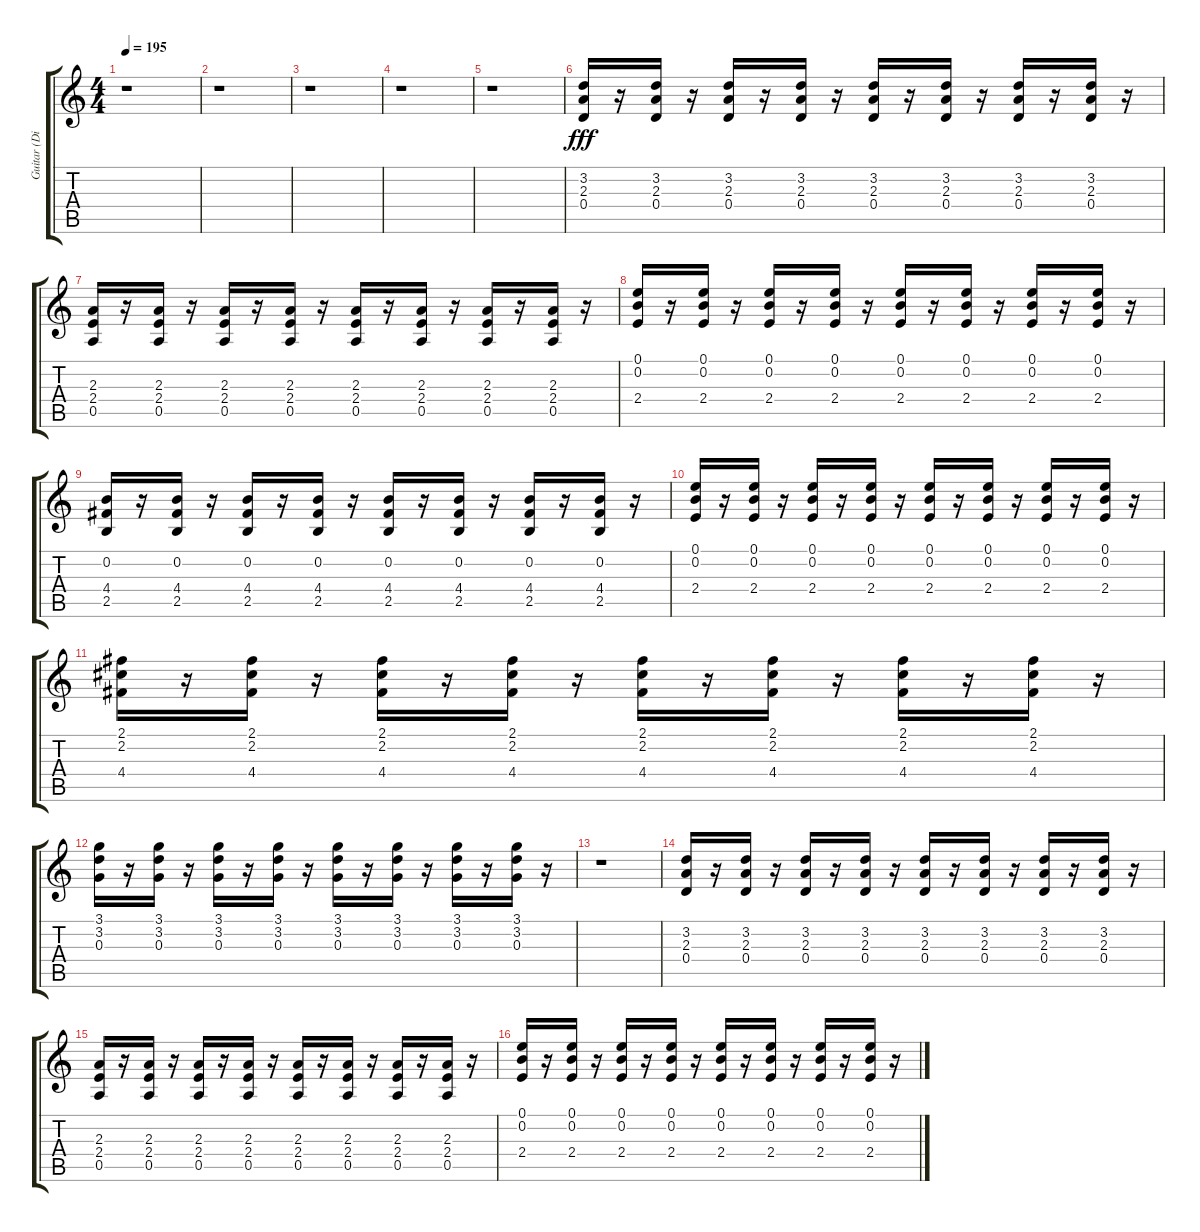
\track ("Guitar (Distortion)" "Guitar (Di") {instrument distortionguitar}
\staff {score tabs}
\tuning (E4 B3 G3 D3 A2 E2) {hide}
\ts (4 4)
\tempo 195
\clef g2
\ks c
r.1{dy fff} |
r.1 |
r.1 |
r.1 |
r.1 |
(3.2 2.3 0.4).16 r.16 (3.2 2.3 0.4).16 r.16 (3.2 2.3 0.4).16 r.16 (3.2 2.3 0.4).16 r.16 (3.2 2.3 0.4).16 r.16 (3.2 2.3 0.4).16 r.16 (3.2 2.3 0.4).16 r.16 (3.2 2.3 0.4).16 r.16 |
(2.3 2.4 0.5).16 r.16 (2.3 2.4 0.5).16 r.16 (2.3 2.4 0.5).16 r.16 (2.3 2.4 0.5).16 r.16 (2.3 2.4 0.5).16 r.16 (2.3 2.4 0.5).16 r.16 (2.3 2.4 0.5).16 r.16 (2.3 2.4 0.5).16 r.16 |
(0.1 0.2 2.4).16 r.16 (0.1 0.2 2.4).16 r.16 (0.1 0.2 2.4).16 r.16 (0.1 0.2 2.4).16 r.16 (0.1 0.2 2.4).16 r.16 (0.1 0.2 2.4).16 r.16 (0.1 0.2 2.4).16 r.16 (0.1 0.2 2.4).16 r.16 |
(0.2 4.4 2.5).16 r.16 (0.2 4.4 2.5).16 r.16 (0.2 4.4 2.5).16 r.16 (0.2 4.4 2.5).16 r.16 (0.2 4.4 2.5).16 r.16 (0.2 4.4 2.5).16 r.16 (0.2 4.4 2.5).16 r.16 (0.2 4.4 2.5).16 r.16 |
(0.1 0.2 2.4).16 r.16 (0.1 0.2 2.4).16 r.16 (0.1 0.2 2.4).16 r.16 (0.1 0.2 2.4).16 r.16 (0.1 0.2 2.4).16 r.16 (0.1 0.2 2.4).16 r.16 (0.1 0.2 2.4).16 r.16 (0.1 0.2 2.4).16 r.16 |
(2.1 2.2 4.4).16 r.16 (2.1 2.2 4.4).16 r.16 (2.1 2.2 4.4).16 r.16 (2.1 2.2 4.4).16 r.16 (2.1 2.2 4.4).16 r.16 (2.1 2.2 4.4).16 r.16 (2.1 2.2 4.4).16 r.16 (2.1 2.2 4.4).16 r.16 |
(3.1 3.2 0.3).16 r.16 (3.1 3.2 0.3).16 r.16 (3.1 3.2 0.3).16 r.16 (3.1 3.2 0.3).16 r.16 (3.1 3.2 0.3).16 r.16 (3.1 3.2 0.3).16 r.16 (3.1 3.2 0.3).16 r.16 (3.1 3.2 0.3).16 r.16 |
r.1 |
(3.2 2.3 0.4).16 r.16 (3.2 2.3 0.4).16 r.16 (3.2 2.3 0.4).16 r.16 (3.2 2.3 0.4).16 r.16 (3.2 2.3 0.4).16 r.16 (3.2 2.3 0.4).16 r.16 (3.2 2.3 0.4).16 r.16 (3.2 2.3 0.4).16 r.16 |
(2.3 2.4 0.5).16 r.16 (2.3 2.4 0.5).16 r.16 (2.3 2.4 0.5).16 r.16 (2.3 2.4 0.5).16 r.16 (2.3 2.4 0.5).16 r.16 (2.3 2.4 0.5).16 r.16 (2.3 2.4 0.5).16 r.16 (2.3 2.4 0.5).16 r.16 |
(0.1 0.2 2.4).16 r.16 (0.1 0.2 2.4).16 r.16 (0.1 0.2 2.4).16 r.16 (0.1 0.2 2.4).16 r.16 (0.1 0.2 2.4).16 r.16 (0.1 0.2 2.4).16 r.16 (0.1 0.2 2.4).16 r.16 (0.1 0.2 2.4).16 r.16
